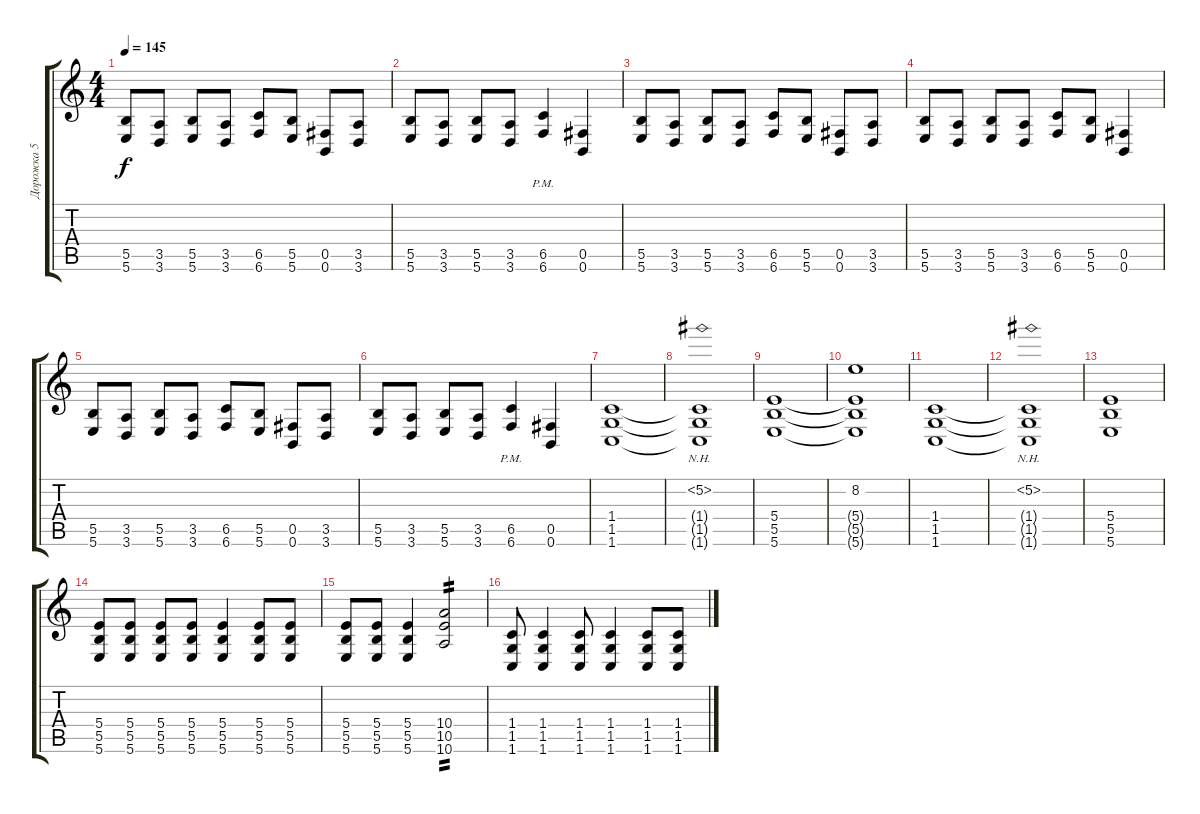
\track ("Дорожка 5" "Дорожка 5") {instrument distortionguitar}
\staff {score tabs}
\tuning (Db4 Ab3 E3 B2 Gb2 B1) {hide}
\ts (4 4)
\tempo 145
\clef g2
\ks c
(5.5 5.6).8{dy f} (3.5 3.6).8 (5.5 5.6).8 (3.5 3.6).8 (6.5 6.6).8 (5.5 5.6).8 (0.5 0.6).8 (3.5 3.6).8 |
(5.5 5.6).8 (3.5 3.6).8 (5.5 5.6).8 (3.5 3.6).8 (6.5{pm} 6.6).4 (0.5 0.6).4 |
(5.5 5.6).8 (3.5 3.6).8 (5.5 5.6).8 (3.5 3.6).8 (6.5 6.6).8 (5.5 5.6).8 (0.5 0.6).8 (3.5 3.6).8 |
(5.5 5.6).8 (3.5 3.6).8 (5.5 5.6).8 (3.5 3.6).8 (6.5 6.6).8 (5.5 5.6).8 (0.5 0.6).4 |
(5.5 5.6).8 (3.5 3.6).8 (5.5 5.6).8 (3.5 3.6).8 (6.5 6.6).8 (5.5 5.6).8 (0.5 0.6).8 (3.5 3.6).8 |
(5.5 5.6).8 (3.5 3.6).8 (5.5 5.6).8 (3.5 3.6).8 (6.5{pm} 6.6).4 (0.5 0.6).4 |
(1.4 1.5 1.6).1 |
(5.2{nh} 1.4{t} 1.5{t} 1.6{t}).1 |
(5.4 5.5 5.6).1 |
(8.2 5.4{t} 5.5{t} 5.6{t}).1 |
(1.4 1.5 1.6).1 |
(5.2{nh} 1.4{t} 1.5{t} 1.6{t}).1 |
(5.4 5.5 5.6).1 |
(5.4 5.5 5.6).8 (5.4 5.5 5.6).8 (5.4 5.5 5.6).8 (5.4 5.5 5.6).8 (5.4 5.5 5.6).4 (5.4 5.5 5.6).8 (5.4 5.5 5.6).8 |
(5.4 5.5 5.6).8 (5.4 5.5 5.6).8 (5.4 5.5 5.6).4 (10.4 10.5 10.6).2{tp 2} |
(1.4 1.5 1.6).8 (1.4 1.5 1.6).4 (1.4 1.5 1.6).8 (1.4 1.5 1.6).4 (1.4 1.5 1.6).8 (1.4 1.5 1.6).8
